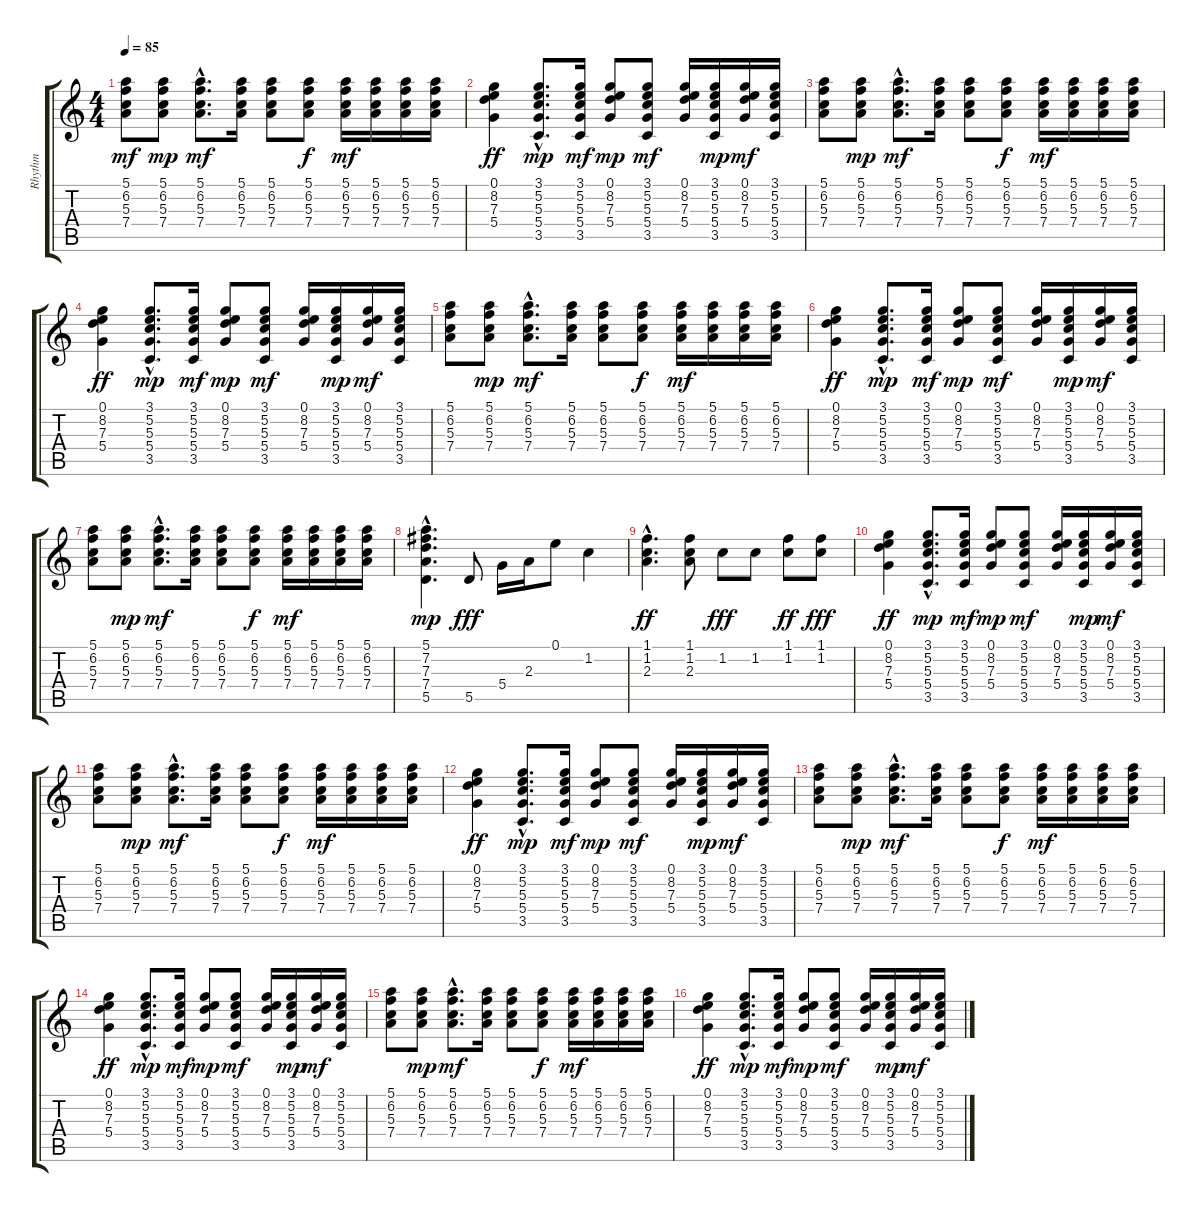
\track ("Rhythm" "Rhythm") {instrument acousticguitarsteel}
\staff {score tabs}
\tuning (E4 B3 G3 D3 A2 E2) {hide}
\ts (4 4)
\tempo 85
\clef g2
\ks c
(5.1 6.2 5.3 7.4).8{dy mf} (5.1 6.2 5.3 7.4).8{dy mp} (5.1{hac} 6.2{hac} 5.3{hac} 7.4{hac}).8{d dy mf} (5.1 6.2 5.3 7.4).16 (5.1 6.2 5.3 7.4).8 (5.1 6.2 5.3 7.4).8{dy f} (5.1 6.2 5.3 7.4).16{dy mf} (5.1 6.2 5.3 7.4).16 (5.1 6.2 5.3 7.4).16 (5.1 6.2 5.3 7.4).16 |
(0.1 8.2 7.3 5.4).4{dy ff} (3.1{hac} 5.2{hac} 5.3{hac} 5.4{hac} 3.5{hac}).8{d dy mp} (3.1 5.2 5.3 5.4 3.5).16{dy mf} (0.1 8.2 7.3 5.4).8{dy mp} (3.1 5.2 5.3 5.4 3.5).8{dy mf} (0.1 8.2 7.3 5.4).16 (3.1 5.2 5.3 5.4 3.5).16{dy mp} (0.1 8.2 7.3 5.4).16{dy mf} (3.1 5.2 5.3 5.4 3.5).16 |
(5.1 6.2 5.3 7.4).8 (5.1 6.2 5.3 7.4).8{dy mp} (5.1{hac} 6.2{hac} 5.3{hac} 7.4{hac}).8{d dy mf} (5.1 6.2 5.3 7.4).16 (5.1 6.2 5.3 7.4).8 (5.1 6.2 5.3 7.4).8{dy f} (5.1 6.2 5.3 7.4).16{dy mf} (5.1 6.2 5.3 7.4).16 (5.1 6.2 5.3 7.4).16 (5.1 6.2 5.3 7.4).16 |
(0.1 8.2 7.3 5.4).4{dy ff} (3.1{hac} 5.2{hac} 5.3{hac} 5.4{hac} 3.5{hac}).8{d dy mp} (3.1 5.2 5.3 5.4 3.5).16{dy mf} (0.1 8.2 7.3 5.4).8{dy mp} (3.1 5.2 5.3 5.4 3.5).8{dy mf} (0.1 8.2 7.3 5.4).16 (3.1 5.2 5.3 5.4 3.5).16{dy mp} (0.1 8.2 7.3 5.4).16{dy mf} (3.1 5.2 5.3 5.4 3.5).16 |
(5.1 6.2 5.3 7.4).8 (5.1 6.2 5.3 7.4).8{dy mp} (5.1{hac} 6.2{hac} 5.3{hac} 7.4{hac}).8{d dy mf} (5.1 6.2 5.3 7.4).16 (5.1 6.2 5.3 7.4).8 (5.1 6.2 5.3 7.4).8{dy f} (5.1 6.2 5.3 7.4).16{dy mf} (5.1 6.2 5.3 7.4).16 (5.1 6.2 5.3 7.4).16 (5.1 6.2 5.3 7.4).16 |
(0.1 8.2 7.3 5.4).4{dy ff} (3.1{hac} 5.2{hac} 5.3{hac} 5.4{hac} 3.5{hac}).8{d dy mp} (3.1 5.2 5.3 5.4 3.5).16{dy mf} (0.1 8.2 7.3 5.4).8{dy mp} (3.1 5.2 5.3 5.4 3.5).8{dy mf} (0.1 8.2 7.3 5.4).16 (3.1 5.2 5.3 5.4 3.5).16{dy mp} (0.1 8.2 7.3 5.4).16{dy mf} (3.1 5.2 5.3 5.4 3.5).16 |
(5.1 6.2 5.3 7.4).8 (5.1 6.2 5.3 7.4).8{dy mp} (5.1{hac} 6.2{hac} 5.3{hac} 7.4{hac}).8{d dy mf} (5.1 6.2 5.3 7.4).16 (5.1 6.2 5.3 7.4).8 (5.1 6.2 5.3 7.4).8{dy f} (5.1 6.2 5.3 7.4).16{dy mf} (5.1 6.2 5.3 7.4).16 (5.1 6.2 5.3 7.4).16 (5.1 6.2 5.3 7.4).16 |
(5.1{hac} 7.2{hac} 7.3{hac} 7.4{hac} 5.5{hac}).4{d dy mp} 5.5.8{dy fff} 5.4.16 2.3.16 0.1.8 1.2.4 |
(1.1{hac} 1.2{hac} 2.3{hac}).4{d dy ff} (1.1 1.2 2.3).8 1.2.8{dy fff} 1.2.8 (1.1 1.2).8{dy ff} (1.1 1.2).8{dy fff} |
(0.1 8.2 7.3 5.4).4{dy ff} (3.1{hac} 5.2{hac} 5.3{hac} 5.4{hac} 3.5{hac}).8{d dy mp} (3.1 5.2 5.3 5.4 3.5).16{dy mf} (0.1 8.2 7.3 5.4).8{dy mp} (3.1 5.2 5.3 5.4 3.5).8{dy mf} (0.1 8.2 7.3 5.4).16 (3.1 5.2 5.3 5.4 3.5).16{dy mp} (0.1 8.2 7.3 5.4).16{dy mf} (3.1 5.2 5.3 5.4 3.5).16 |
(5.1 6.2 5.3 7.4).8 (5.1 6.2 5.3 7.4).8{dy mp} (5.1{hac} 6.2{hac} 5.3{hac} 7.4{hac}).8{d dy mf} (5.1 6.2 5.3 7.4).16 (5.1 6.2 5.3 7.4).8 (5.1 6.2 5.3 7.4).8{dy f} (5.1 6.2 5.3 7.4).16{dy mf} (5.1 6.2 5.3 7.4).16 (5.1 6.2 5.3 7.4).16 (5.1 6.2 5.3 7.4).16 |
(0.1 8.2 7.3 5.4).4{dy ff} (3.1{hac} 5.2{hac} 5.3{hac} 5.4{hac} 3.5{hac}).8{d dy mp} (3.1 5.2 5.3 5.4 3.5).16{dy mf} (0.1 8.2 7.3 5.4).8{dy mp} (3.1 5.2 5.3 5.4 3.5).8{dy mf} (0.1 8.2 7.3 5.4).16 (3.1 5.2 5.3 5.4 3.5).16{dy mp} (0.1 8.2 7.3 5.4).16{dy mf} (3.1 5.2 5.3 5.4 3.5).16 |
(5.1 6.2 5.3 7.4).8 (5.1 6.2 5.3 7.4).8{dy mp} (5.1{hac} 6.2{hac} 5.3{hac} 7.4{hac}).8{d dy mf} (5.1 6.2 5.3 7.4).16 (5.1 6.2 5.3 7.4).8 (5.1 6.2 5.3 7.4).8{dy f} (5.1 6.2 5.3 7.4).16{dy mf} (5.1 6.2 5.3 7.4).16 (5.1 6.2 5.3 7.4).16 (5.1 6.2 5.3 7.4).16 |
(0.1 8.2 7.3 5.4).4{dy ff} (3.1{hac} 5.2{hac} 5.3{hac} 5.4{hac} 3.5{hac}).8{d dy mp} (3.1 5.2 5.3 5.4 3.5).16{dy mf} (0.1 8.2 7.3 5.4).8{dy mp} (3.1 5.2 5.3 5.4 3.5).8{dy mf} (0.1 8.2 7.3 5.4).16 (3.1 5.2 5.3 5.4 3.5).16{dy mp} (0.1 8.2 7.3 5.4).16{dy mf} (3.1 5.2 5.3 5.4 3.5).16 |
(5.1 6.2 5.3 7.4).8 (5.1 6.2 5.3 7.4).8{dy mp} (5.1{hac} 6.2{hac} 5.3{hac} 7.4{hac}).8{d dy mf} (5.1 6.2 5.3 7.4).16 (5.1 6.2 5.3 7.4).8 (5.1 6.2 5.3 7.4).8{dy f} (5.1 6.2 5.3 7.4).16{dy mf} (5.1 6.2 5.3 7.4).16 (5.1 6.2 5.3 7.4).16 (5.1 6.2 5.3 7.4).16 |
(0.1 8.2 7.3 5.4).4{dy ff} (3.1{hac} 5.2{hac} 5.3{hac} 5.4{hac} 3.5{hac}).8{d dy mp} (3.1 5.2 5.3 5.4 3.5).16{dy mf} (0.1 8.2 7.3 5.4).8{dy mp} (3.1 5.2 5.3 5.4 3.5).8{dy mf} (0.1 8.2 7.3 5.4).16 (3.1 5.2 5.3 5.4 3.5).16{dy mp} (0.1 8.2 7.3 5.4).16{dy mf} (3.1 5.2 5.3 5.4 3.5).16
